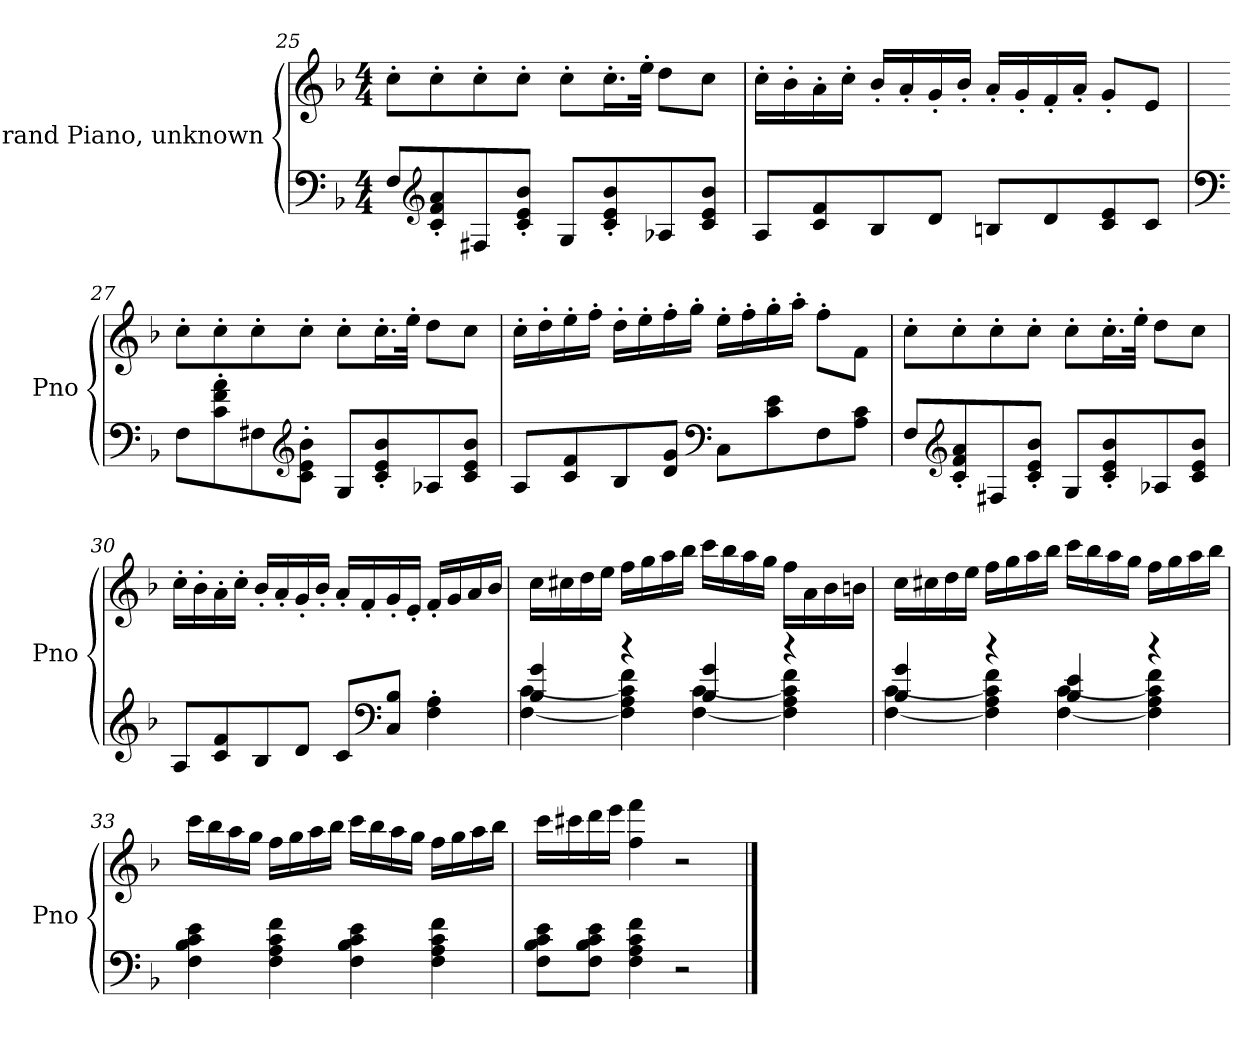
**kern	**kern
*part1	*part1
*staff2	*staff1
*I"Grand Piano, unknown	*
*I'Pno	*
*clefF4	*clefG2
*k[b-]	*k[b-]
*M4/4	*M4/4
=25	=25
8F/L	8cc'\L
*clefG2	*
8c/' 8f/' 8a/'	8cc'\
8F#X/	8cc'\
8c/' 8e/' 8b-/'J	8cc'\J
8G/L	8cc'\L
8c/' 8e/' 8b-/'	16.cc'\L
.	32ee'\JJk
8A-X/	8dd\L
8c/ 8e/ 8b-/J	8cc\J
!!LO:LB:g=z
=26	=26
8A/L	16cc'\LL
.	16b-'\
8c/ 8f/	16a'\
.	16cc'\JJ
8B-/	16b-'/LL
.	16a'/
8d/J	16g'/
.	16b-'/JJ
8Bn/L	16a'/LL
.	16g'/
8d/	16f'/
.	16a'/JJ
8c/ 8e/	8g'/L
8c/J	8e/J
=27	=27
*clefF4	*
8F\L	8cc'\L
8c\' 8f\' 8a\'	8cc'\
8F#X\	8cc'\
*clefG2	*
8c\' 8e\' 8b-\'J	8cc'\J
8G/L	8cc'\L
8c/' 8e/' 8b-/'	16.cc'\L
.	32ee'\JJk
8A-X/	8dd\L
8c/ 8e/ 8b-/J	8cc\J
=28	=28
8A/L	16cc'\LL
.	16dd'\
8c/ 8f/	16ee'\
.	16ff'\JJ
8B-/	16dd'\LL
.	16ee'\
8d/ 8g/J	16ff'\
.	16gg'\JJ
*clefF4	*
8C\L	16ee'\LL
.	16ff'\
8c\ 8e\	16gg'\
.	16aa'\JJ
8F\	8ff'\L
8A\ 8c\J	8f\J
!!LO:LB:g=z
=29	=29
8F/L	8cc'\L
*clefG2	*
8c/' 8f/' 8a/'	8cc'\
8F#X/	8cc'\
8c/' 8e/' 8b-/'J	8cc'\J
8G/L	8cc'\L
8c/' 8e/' 8b-/'	16.cc'\L
.	32ee'\JJk
8A-X/	8dd\L
8c/ 8e/ 8b-/J	8cc\J
=30	=30
8A/L	16cc'\LL
.	16b-'\
8c/ 8f/	16a'\
.	16cc'\JJ
8B-/	16b-'/LL
.	16a'/
8d/J	16g'/
.	16b-'/JJ
8c/L	16a'/LL
.	16f'/
*clefF4	*
8C/ 8B-/J	16g'/
.	16e'/JJ
4F\' 4A\'	16f'/LL
.	16g/
.	16a/
.	16b-/JJ
!!LO:LB:g=z
=31	=31
*^	*
4B-/ 4g/	[4F\ [4c\	16cc\LL
.	.	16cc#X\
.	.	16dd\
.	.	16ee\JJ
4r	4F\] 4A\ 4c\] 4f\	16ff\LL
.	.	16gg\
.	.	16aa\
.	.	16bb-\JJ
4B-/ 4g/	[4F\ [4c\	16ccc\LL
.	.	16bb-\
.	.	16aa\
.	.	16gg\JJ
4r	4F\] 4A\ 4c\] 4f\	16ff\LL
.	.	16a\
.	.	16b-\
.	.	16bn\JJ
=32	=32	=32
4B-/ 4g/	[4F\ [4c\	16cc\LL
.	.	16cc#X\
.	.	16dd\
.	.	16ee\JJ
4r	4F\] 4A\ 4c\] 4f\	16ff\LL
.	.	16gg\
.	.	16aa\
.	.	16bb-\JJ
4B-/ 4e/	[4F\ [4c\	16ccc\LL
.	.	16bb-\
.	.	16aa\
.	.	16gg\JJ
4r	4F\] 4A\ 4c\] 4f\	16ff\LL
.	.	16gg\
.	.	16aa\
.	.	16bb-\JJ
*v	*v	*
!!LO:LB:g=z
=33	=33
4F\ 4B-\ 4c\ 4e\	16ccc\LL
.	16bb-\
.	16aa\
.	16gg\JJ
4F\ 4A\ 4c\ 4f\	16ff\LL
.	16gg\
.	16aa\
.	16bb-\JJ
4F\ 4B-\ 4c\ 4e\	16ccc\LL
.	16bb-\
.	16aa\
.	16gg\JJ
4F\ 4A\ 4c\ 4f\	16ff\LL
.	16gg\
.	16aa\
.	16bb-\JJ
=34	=34
8F\ 8B-\ 8c\ 8e\L	16ccc\LL
.	16ccc#X\
8F\ 8B-\ 8c\ 8e\J	16ddd\
.	16eee\JJ
4F\ 4A\ 4c\ 4f\	4ff\ 4fff\
2r	2r
==	==
*-	*-
